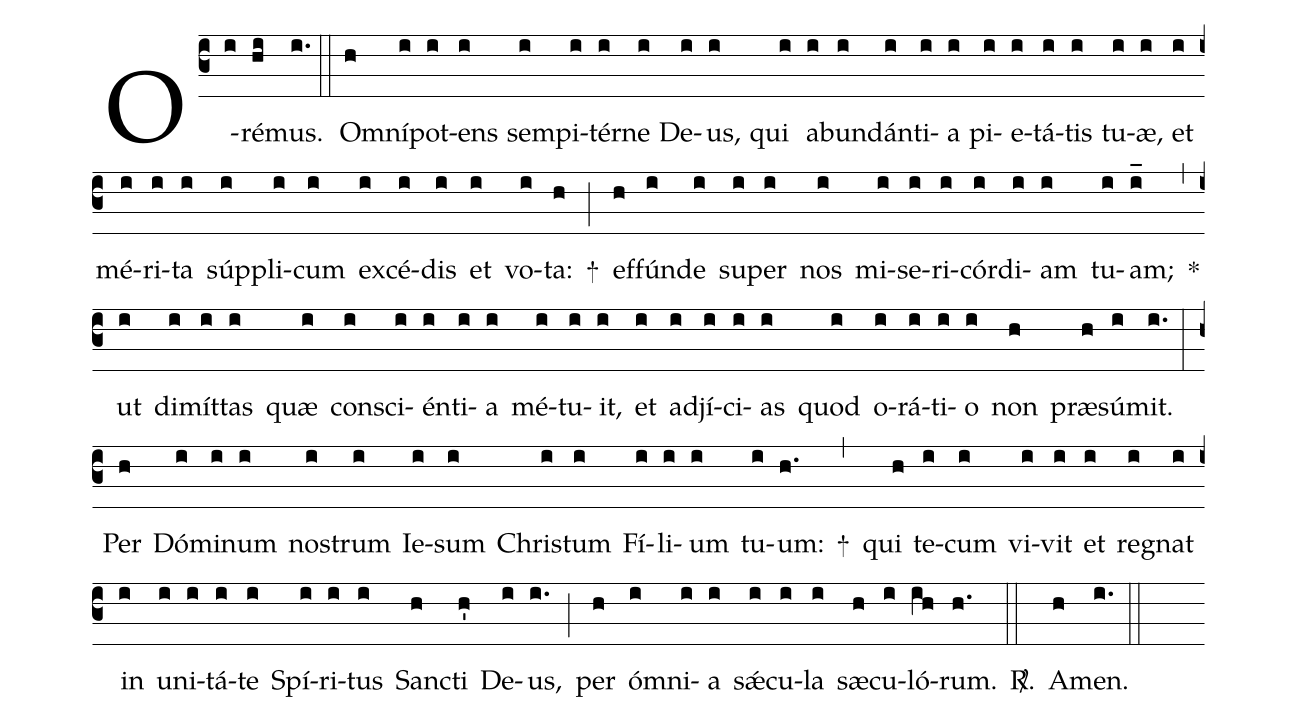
%%
(c3)
O(i)ré(hi)mus.(i.) (::)

Om(h)ní(i)pot(i)ens(i) sem(i)pi(i)tér(i)ne(i) De(i)us,(i) qui(i) ab(i)un(i)dán(i)ti(i)a(i) pi(i)e(i)tá(i)tis(i) tu(i)æ,(i) et(i) mé(i)ri(i)ta(i) súp(i)pli(i)cum(i) ex(i)cé(i)dis(i) et(i) vo(i)ta:(h) +(;)
ef(h)fún(i)de(i) su(i)per(i) nos(i) mi(i)se(i)ri(i)cór(i)di(i)am(i) tu(i)am;(i_) *(,)
ut(i) di(i)mít(i)tas(i) quæ(i) con(i)sci(i)én(i)ti(i)a(i) mé(i)tu(i)it,(i) et(i) ad(i)jí(i)ci(i)as(i) quod(i) o(i)rá(i)ti(i)o(i) non(h) præ(h)sú(i)mit.(i.) (:)

Per(h) Dó(i)mi(i)num(i) nos(i)trum(i) Ie(i)sum(i) Chris(i)tum(i) Fí(i)li(i)um(i) tu(i)um:(h.) +(,)
qui(h) te(i)cum(i) vi(i)vit(i) et(i) reg(i)nat(i) in(i) u(i)ni(i)tá(i)te(i) Spí(i)ri(i)tus(i) San(h)cti(h') De(i)us,(i.) (;)
per(h) óm(i)ni(i)a(i) sǽ(i)cu(i)la(i) sæ(h)cu(i)ló(ih)rum.(h.) <sp>R/</sp>.(::)
A(h)men.(i.) (::)
